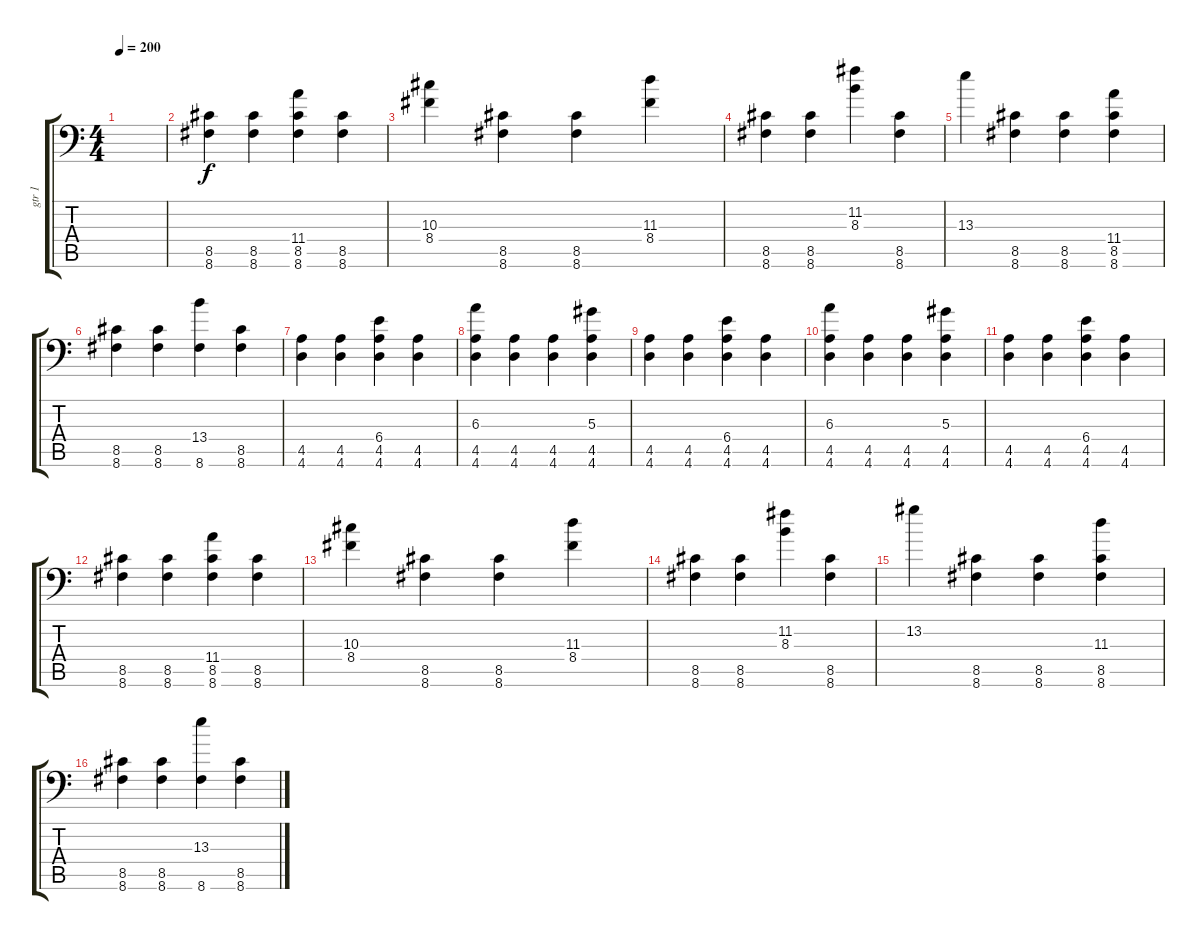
\track ("gtr 1" "gtr 1") {instrument distortionguitar}
\staff {score tabs}
\tuning (C4 G3 Eb3 Bb2 F2 Bb1) {hide}
\ts (4 4)
\tempo 200
\clef f4
\ks c
|
(8.5 8.6).4{volume 11 balance 16 instrument electricguitarclean} (8.5 8.6).4 (11.4 8.5 8.6).4 (8.5 8.6).4 |
(10.3 8.4).4 (8.5 8.6).4 (8.5 8.6).4 (11.3 8.4).4 |
(8.5 8.6).4 (8.5 8.6).4 (11.2 8.3).4 (8.5 8.6).4 |
13.3.4 (8.5 8.6).4 (8.5 8.6).4 (11.4 8.5 8.6).4 |
(8.5 8.6).4 (8.5 8.6).4 (13.4 8.6).4 (8.5 8.6).4 |
(4.5 4.6).4 (4.5 4.6).4 (6.4 4.5 4.6).4 (4.5 4.6).4 |
(6.3 4.5 4.6).4 (4.5 4.6).4 (4.5 4.6).4 (5.3 4.5 4.6).4 |
(4.5 4.6).4 (4.5 4.6).4 (6.4 4.5 4.6).4 (4.5 4.6).4 |
(6.3 4.5 4.6).4 (4.5 4.6).4 (4.5 4.6).4 (5.3 4.5 4.6).4 |
(4.5 4.6).4 (4.5 4.6).4 (6.4 4.5 4.6).4 (4.5 4.6).4 |
(8.5 8.6).4{balance 16 instrument electricguitarclean} (8.5 8.6).4 (11.4 8.5 8.6).4 (8.5 8.6).4 |
(10.3 8.4).4 (8.5 8.6).4 (8.5 8.6).4 (11.3 8.4).4 |
(8.5 8.6).4 (8.5 8.6).4 (11.2 8.3).4 (8.5 8.6).4 |
13.2.4 (8.5 8.6).4 (8.5 8.6).4 (11.3 8.5 8.6).4 |
(8.5 8.6).4 (8.5 8.6).4 (13.3 8.6).4 (8.5 8.6).4
